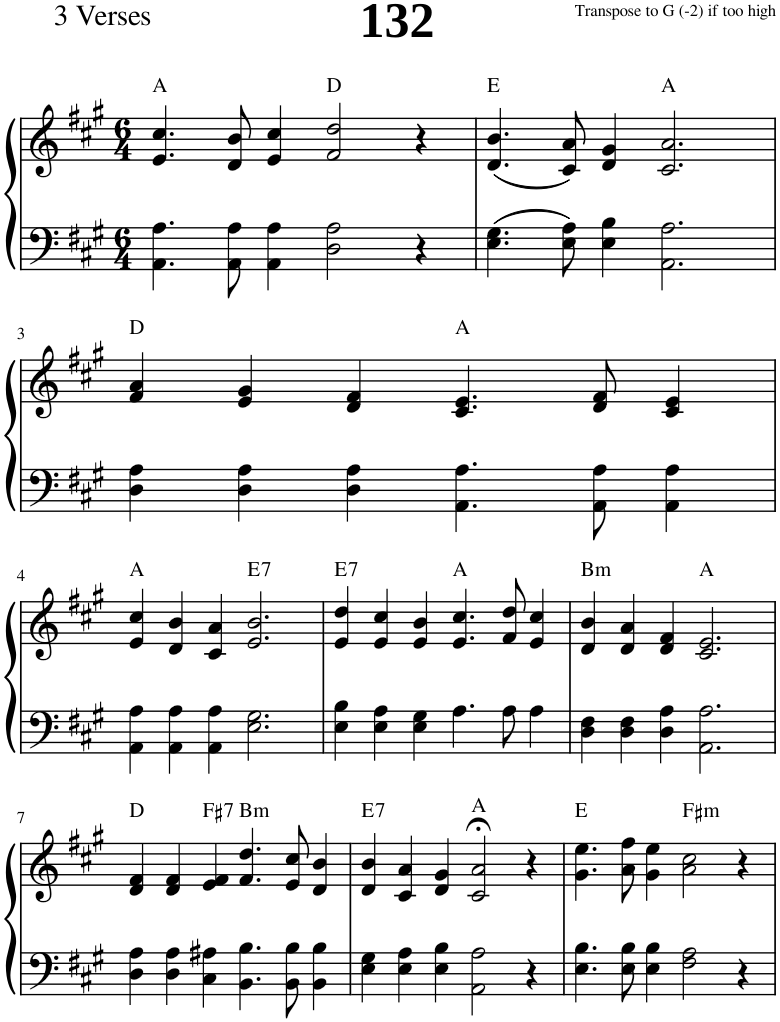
**kern	**kern	**harte
*part1	*part1	*part1
*staff2	*staff1	*
*I"Piano	*	*
*I'Pno.	*	*
*clefF4	*clefG2	*
*k[f#c#g#]	*k[f#c#g#]	*
*M6/4	*M6/4	*
=1	=1	=1
4.AA\ 4.A\	4.e/ 4.cc#/	A:maj
8AA\ 8A\	8d/ 8b/	.
4AA\ 4A\	4e/ 4cc#/	.
2D\ 2A\	2f#/ 2dd/	D:maj
4r	4r	.
=2	=2	=2
4.E\ 4.G#\	(4.d/ 4.b/	E:maj
8E\ 8A\	8c#/ 8a/)	.
4E\ 4B\	4d/ 4g#/	.
2.AA\ 2.A\	2.c#/ 2.a/	A:maj
!!LO:LB:g=z
=3	=3	=3
4D\ 4A\	4f#/ 4a/	D:maj
4D\ 4A\	4e/ 4g#/	.
4D\ 4A\	4d/ 4f#/	.
4.AA\ 4.A\	4.c#/ 4.e/	A:maj
8AA\ 8A\	8d/ 8f#/	.
4AA\ 4A\	4c#/ 4e/	.
!!LO:LB:g=z
=4	=4	=4
4AA\ 4A\	4e/ 4cc#/	A:maj
4AA\ 4A\	4d/ 4b/	.
4AA\ 4A\	4c#/ 4a/	.
!	!	!LO:H:kt=7
2.E\ 2.G#\	2.e/ 2.b/	E:7
=5	=5	=5
!	!	!LO:H:kt=7
4E\ 4B\	4e/ 4dd/	E:7
4E\ 4A\	4e/ 4cc#/	.
4E\ 4G#\	4e/ 4b/	.
4.A\	4.e/ 4.cc#/	A:maj
8A\	8f#/ 8dd/	.
4A\	4e/ 4cc#/	.
=6	=6	=6
!	!	!LO:H:kt=m
4D\ 4F#\	4d/ 4b/	B:min
4D\ 4F#\	4d/ 4a/	.
4D\ 4A\	4d/ 4f#/	.
2.AA\ 2.A\	2.c#/ 2.e/	A:maj
!!LO:LB:g=z
=7	=7	=7
4D\ 4A\	4d/ 4f#/	D:maj
4D\ 4A\	4d/ 4f#/	.
!	!	!LO:H:kt=7
4C#\ 4A#X\	4e/ 4f#/	F#:7
!	!	!LO:H:kt=m
4.BB\ 4.B\	4.f#/ 4.dd/	B:min
8BB\ 8B\	8e/ 8cc#/	.
4BB\ 4B\	4d/ 4b/	.
=8	=8	=8
!	!	!LO:H:kt=7
4E\ 4G#\	4d/ 4b/	E:7
4E\ 4A\	4c#/ 4a/	.
4E\ 4B\	4d/ 4g#/	.
2AA\ 2A\	2c#/;< 2a/;<	A:maj
4r	4r	.
=9	=9	=9
4.E\ 4.B\	4.g#\ 4.ee\	E:maj
8E\ 8B\	8a\ 8ff#\	.
4E\ 4B\	4g#\ 4ee\	.
!	!	!LO:H:kt=m
2F#\ 2A\	2a\ 2cc#\	F#:min
4r	4r	.
=	=	=
*-	*-	*-
